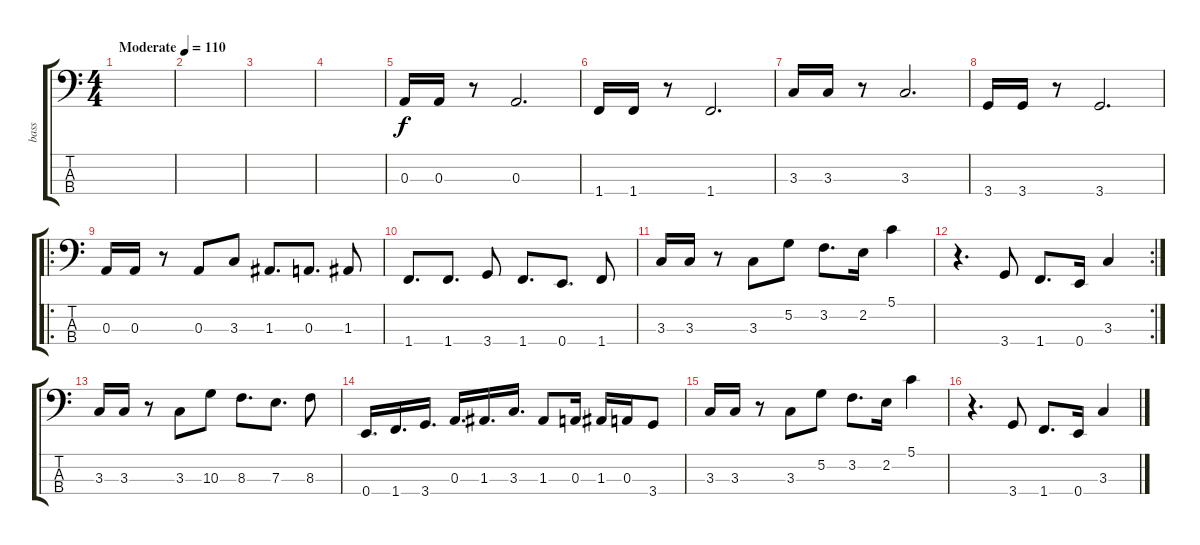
\track ("bass" "bass") {instrument electricbasspick}
\staff {score tabs}
\tuning (G2 D2 A1 E1) {hide}
\ts (4 4)
\tempo (110 "Moderate")
\clef f4
\ks c
|
|
|
|
0.3.16 0.3.16 r.8 0.3.2{d} |
1.4.16 1.4.16 r.8 1.4.2{d} |
3.3.16 3.3.16 r.8 3.3.2{d} |
3.4.16 3.4.16 r.8 3.4.2{d} |
\ro
0.3.16 0.3.16 r.8 0.3.8 3.3.8 1.3.8{d} 0.3.8{d} 1.3.8 |
1.4.8{d} 1.4.8{d} 3.4.8 1.4.8{d} 0.4.8{d} 1.4.8 |
3.3.16 3.3.16 r.8 3.3.8 5.2.8 3.2.8{d} 2.2.16 5.1.4 |
\rc 2
r.4{d} 3.4.8 1.4.8{d} 0.4.16 3.3.4 |
3.3.16 3.3.16 r.8 3.3.8 10.3.8 8.3.8{d} 7.3.8{d} 8.3.8 |
0.4.16{d} 1.4.16{d} 3.4.16{d} 0.3.16{d} 1.3.16{d} 3.3.16{d} 1.3.8 0.3.16 1.3.16 0.3.16 3.4.8 |
3.3.16 3.3.16 r.8 3.3.8 5.2.8 3.2.8{d} 2.2.16 5.1.4 |
r.4{d} 3.4.8 1.4.8{d} 0.4.16 3.3.4
